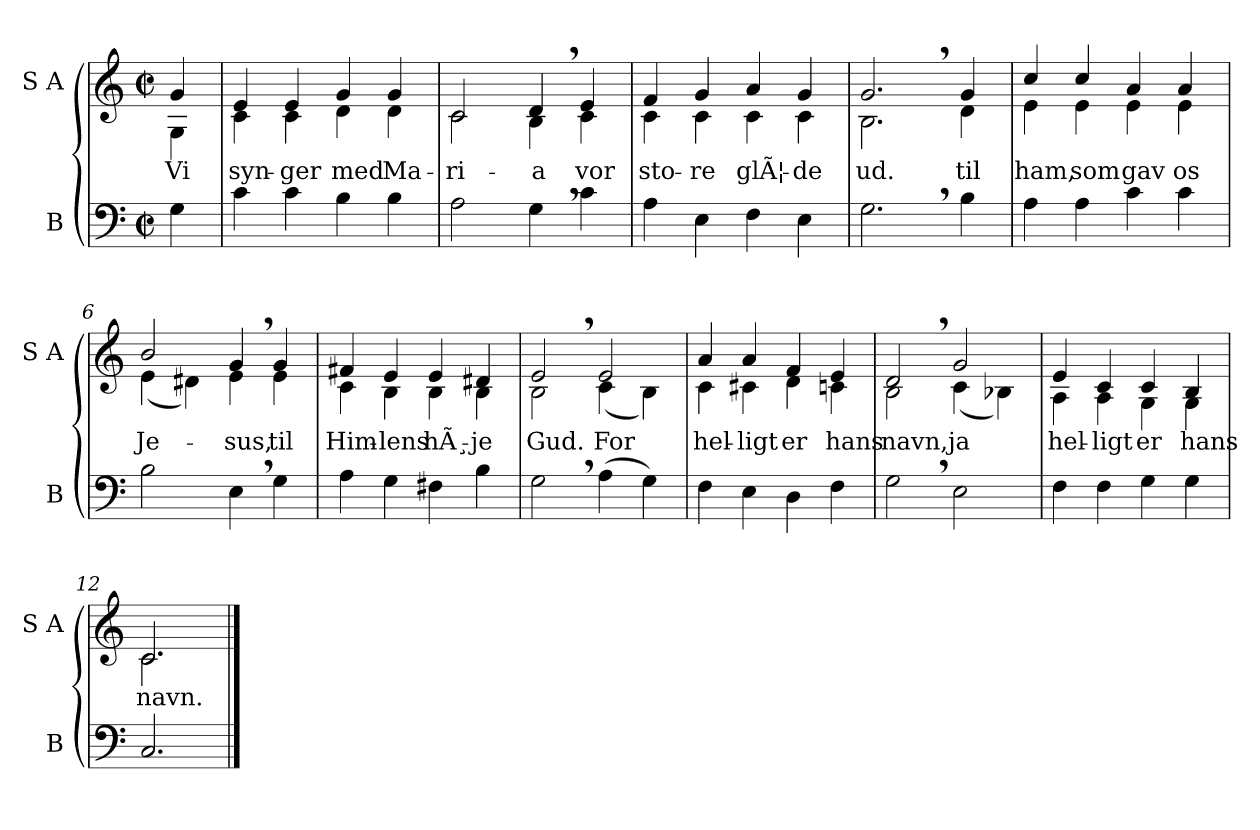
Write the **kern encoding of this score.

**kern	**kern	**text
*part2	*part1	*part1
*staff2	*staff1	*staff1
*I"B	*I"S A	*
*I'B	*I'S A	*
*clefF4	*clefG2	*
*k[]	*k[]	*
*M2/2	*M2/2	*
*met(c|)	*met(c|)	*
=	=	=
!	!	!LO:LY:b
*	*^	*
4G\	4g/	4G\	Vi
=1	=1	=1	=1
!	!	!	!LO:LY:b
4c\	4e/	4c\	syn-
!	!	!	!LO:LY:b
4c\	4e/	4c\	-ger
!	!	!	!LO:LY:b
4B\	4g/	4d\	med
!	!	!	!LO:LY:b
4B\	4g/	4d\	Ma-
=2	=2	=2	=2
!	!	!	!LO:LY:b
2A\	2c/	2c\	-ri-
!	!	!	!LO:LY:b
4G,\	4d,/	4B\	-a
!	!	!	!LO:LY:b
4c\	4e/	4c\	vor
=3	=3	=3	=3
!	!	!	!LO:LY:b
4A\	4f/	4c\	sto-
!	!	!	!LO:LY:b
4E\	4g/	4c\	-re
!	!	!	!LO:LY:b
4F\	4a/	4c\	glÃ¦-
!	!	!	!LO:LY:b
4E\	4g/	4c\	-de
=4	=4	=4	=4
!	!	!	!LO:LY:b
2.G,\	2.g,/	2.B\	ud.
!	!	!	!LO:LY:b
4B\	4g/	4d\	til
=5	=5	=5	=5
!	!	!	!LO:LY:b
4A\	4cc/	4e\	ham,
!	!	!	!LO:LY:b
4A\	4cc/	4e\	som
!	!	!	!LO:LY:b
4c\	4a/	4e\	gav
!	!	!	!LO:LY:b
4c\	4a/	4e\	os
=6	=6	=6	=6
!	!	!	!LO:LY:b
2B\	2b/	(4e\	Je-
.	.	4d#X\)	.
!	!	!	!LO:LY:b
4E,\	4g,/	4e\	-sus,
!	!	!	!LO:LY:b
4G\	4g/	4e\	til
=7	=7	=7	=7
!	!	!	!LO:LY:b
4A\	4f#X/	4c\	Him-
!	!	!	!LO:LY:b
4G\	4e/	4B\	-lens
!	!	!	!LO:LY:b
4F#X\	4e/	4B\	hÃ¸-
!	!	!	!LO:LY:b
4B\	4d#X/	4B\	-je
!!LO:LB:g=z	!!
=8	=8	=8	=8
!	!	!	!LO:LY:b
2G,\	2e,/	2B\	Gud.
!	!	!	!LO:LY:b
(4A\	2e/	(4c\	For
4G\)	.	4B\)	.
=9	=9	=9	=9
!	!	!	!LO:LY:b
4F\	4a/	4c\	hel-
!	!	!	!LO:LY:b
4E\	4a/	4c#X\	-ligt
!	!	!	!LO:LY:b
4D\	4f/	4d\	er
!	!	!	!LO:LY:b
4F\	4e/	4cn\	hans
=10	=10	=10	=10
!	!	!	!LO:LY:b
2G,\	2d,/	2B\	navn,
!	!	!	!LO:LY:b
2E\	2g/	(4c\	ja
.	.	4B-X\)	.
=11	=11	=11	=11
!	!	!	!LO:LY:b
4F\	4e/	4A\	hel-
!	!	!	!LO:LY:b
4F\	4c/	4A\	-ligt
!	!	!	!LO:LY:b
4G\	4c/	4G\	er
!	!	!	!LO:LY:b
4G\	4B/	4G\	hans
=12	=12	=12	=12
!	!	!	!LO:LY:b
2.C/	2.c/	2.c\	navn.
*	*v	*v	*
==	==	==
*-	*-	*-
